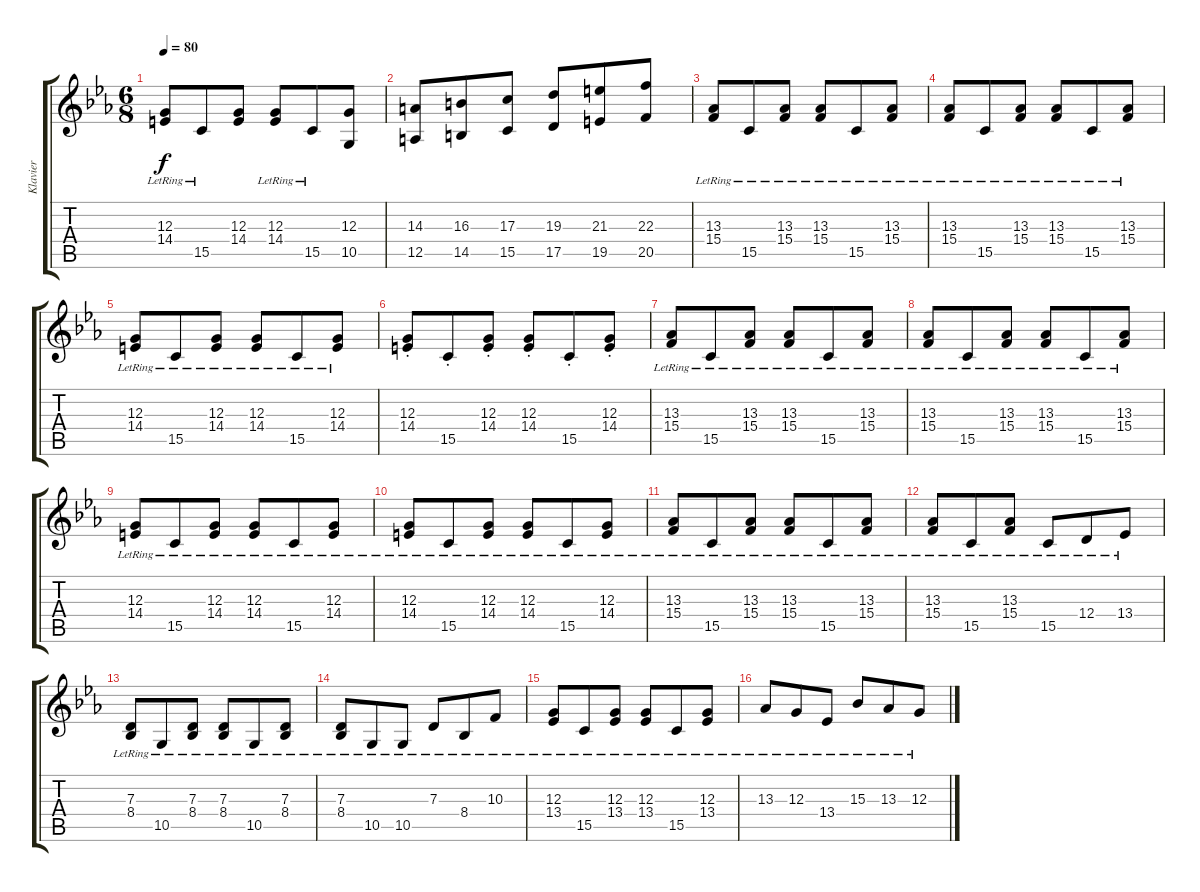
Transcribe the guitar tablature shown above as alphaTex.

\track ("Klavier" "Klavier") {instrument acousticgrandpiano}
\staff {score tabs}
\tuning (E4 B3 G3 D3 A2 E2) {hide}
\ts (6 8)
\tempo 80
\clef g2
\ks cminor
(12.3{lr} 14.4{lr}).8{dy f} 15.5{lr}.8 (12.3 14.4).8 (12.3{lr} 14.4{lr}).8 15.5{lr}.8 (12.3 10.5).8 |
(14.3 12.5).8 (16.3 14.5).8 (17.3 15.5).8 (19.3 17.5).8 (21.3 19.5).8 (22.3 20.5).8 |
(13.3{lr} 15.4{lr}).8 15.5{lr}.8 (13.3{lr} 15.4{lr}).8 (13.3{lr} 15.4{lr}).8 15.5{lr}.8 (13.3{lr} 15.4{lr}).8 |
(13.3{lr} 15.4{lr}).8 15.5{lr}.8 (13.3{lr} 15.4{lr}).8 (13.3{lr} 15.4{lr}).8 15.5{lr}.8 (13.3{lr} 15.4{lr}).8 |
(12.3{lr} 14.4{lr}).8 15.5{lr}.8 (12.3{lr} 14.4{lr}).8 (12.3{lr} 14.4{lr}).8 15.5{lr}.8 (12.3{lr} 14.4{lr}).8 |
(12.3{st} 14.4{st}).8 15.5{st}.8 (12.3{st} 14.4{st}).8 (12.3{st} 14.4{st}).8 15.5{st}.8 (12.3{st} 14.4{st}).8 |
(13.3{lr} 15.4{lr}).8 15.5{lr}.8 (13.3{lr} 15.4{lr}).8 (13.3{lr} 15.4{lr}).8 15.5{lr}.8 (13.3{lr} 15.4{lr}).8 |
(13.3{lr} 15.4{lr}).8 15.5{lr}.8 (13.3{lr} 15.4{lr}).8 (13.3{lr} 15.4{lr}).8 15.5{lr}.8 (13.3{lr} 15.4{lr}).8 |
(12.3{lr} 14.4{lr}).8 15.5{lr}.8 (12.3{lr} 14.4{lr}).8 (12.3{lr} 14.4{lr}).8 15.5{lr}.8 (12.3{lr} 14.4{lr}).8 |
(12.3{lr} 14.4{lr}).8 15.5{lr}.8 (12.3{lr} 14.4{lr}).8 (12.3{lr} 14.4{lr}).8 15.5{lr}.8 (12.3{lr} 14.4{lr}).8 |
(13.3{lr} 15.4{lr}).8 15.5{lr}.8 (13.3{lr} 15.4{lr}).8 (13.3{lr} 15.4{lr}).8 15.5{lr}.8 (13.3{lr} 15.4{lr}).8 |
(13.3{lr} 15.4{lr}).8 15.5{lr}.8 (13.3{lr} 15.4{lr}).8 15.5{lr}.8 12.4{lr}.8 13.4{lr}.8 |
(7.3{lr} 8.4{lr}).8 10.5{lr}.8 (7.3{lr} 8.4{lr}).8 (7.3{lr} 8.4{lr}).8 10.5{lr}.8 (7.3{lr} 8.4{lr}).8 |
(7.3{lr} 8.4{lr}).8 10.5{lr}.8 10.5{lr}.8 7.3{lr}.8 8.4{lr}.8 10.3{lr}.8 |
(12.3{lr} 13.4{lr}).8 15.5{lr}.8 (12.3{lr} 13.4{lr}).8 (12.3{lr} 13.4{lr}).8 15.5{lr}.8 (12.3{lr} 13.4{lr}).8 |
13.3{lr}.8 12.3{lr}.8 13.4{lr}.8 15.3{lr}.8 13.3{lr}.8 12.3{lr}.8
